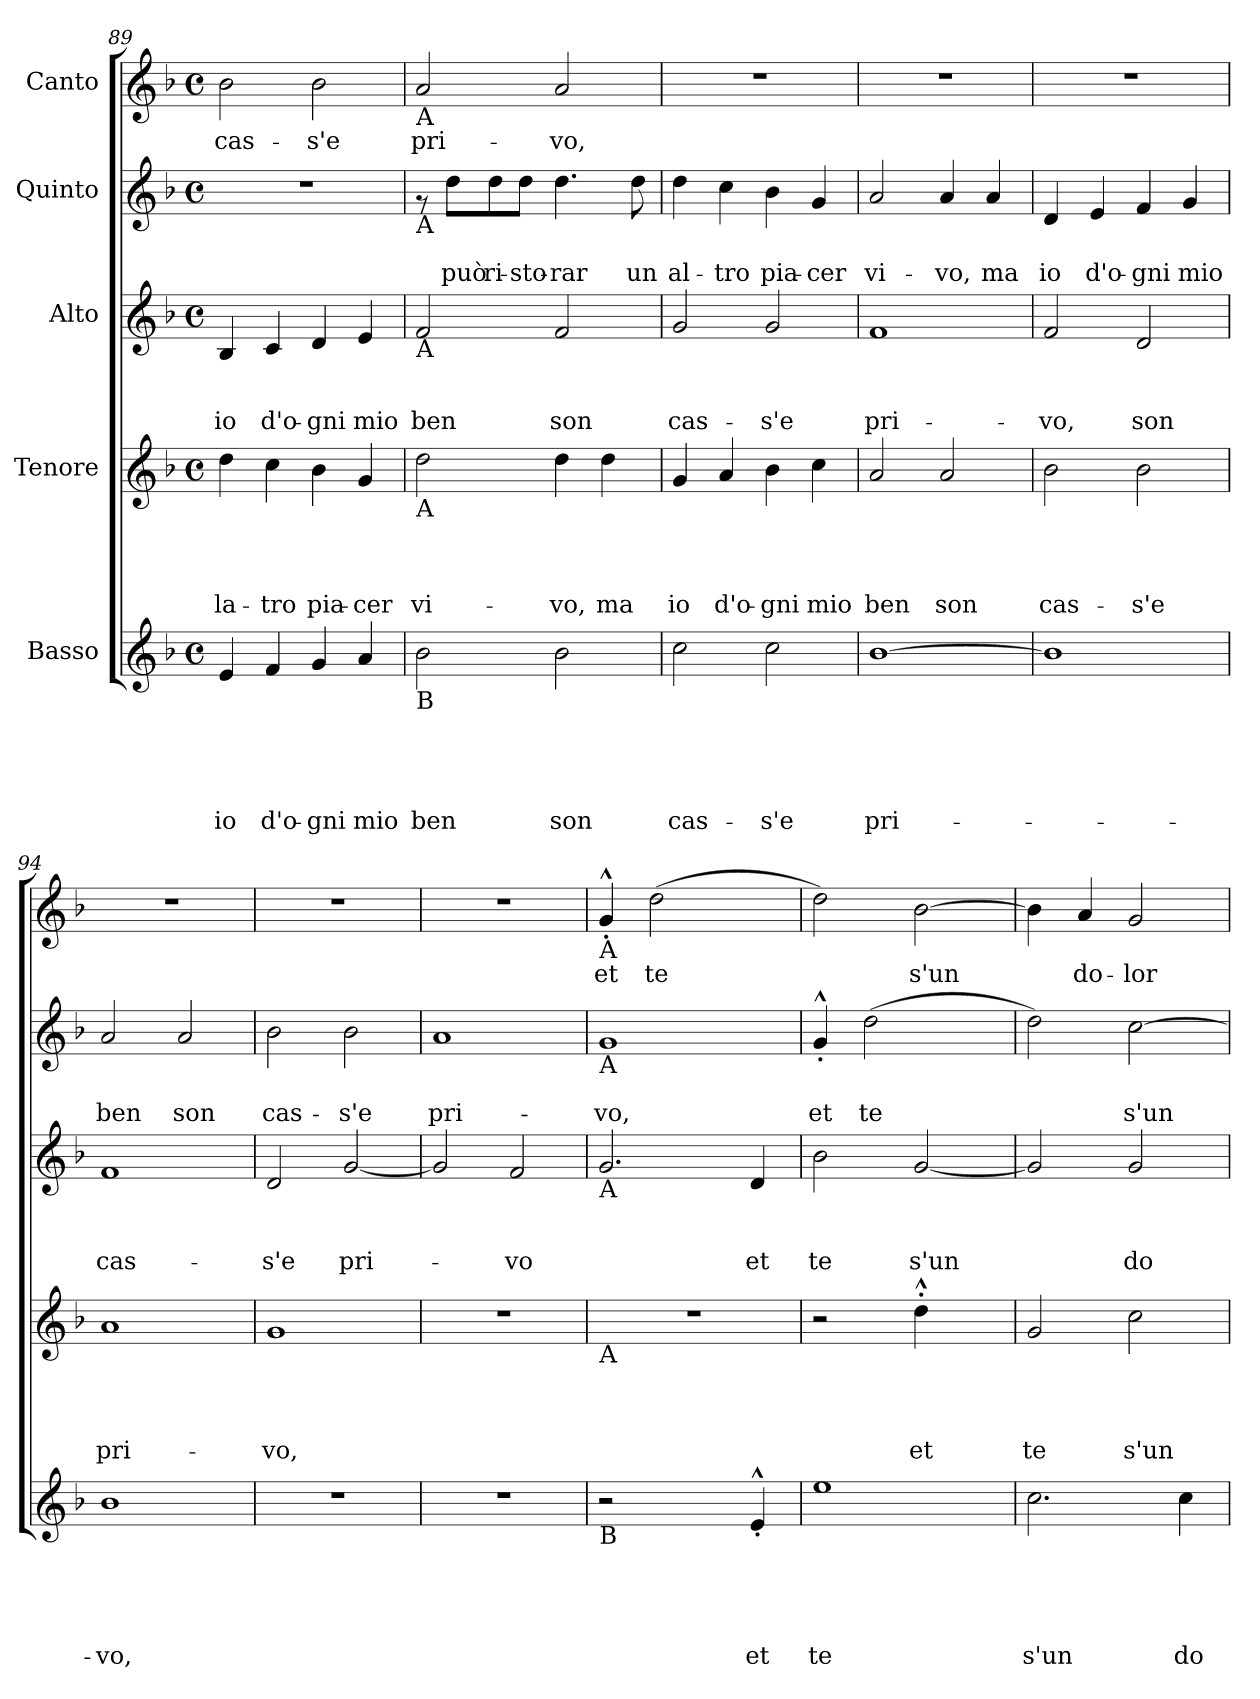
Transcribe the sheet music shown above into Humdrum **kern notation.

**kern	**text	**text	**text	**text	**text	**kern	**text	**text	**text	**text	**kern	**text	**text	**text	**kern	**text	**text	**kern	**text
*part5	*part5	*part5	*part5	*part5	*part5	*part4	*part4	*part4	*part4	*part4	*part3	*part3	*part3	*part3	*part2	*part2	*part2	*part1	*part1
*staff5	*staff5	*staff5	*staff5	*staff5	*staff5	*staff4	*staff4	*staff4	*staff4	*staff4	*staff3	*staff3	*staff3	*staff3	*staff2	*staff2	*staff2	*staff1	*staff1
*I"Basso	*	*	*	*	*	*I"Tenore	*	*	*	*	*I"Alto	*	*	*	*I"Quinto	*	*	*I"Canto	*
*clefG2	*	*	*	*	*	*clefG2	*	*	*	*	*clefG2	*	*	*	*clefG2	*	*	*clefG2	*
*k[b-]	*	*	*	*	*	*k[b-]	*	*	*	*	*k[b-]	*	*	*	*k[b-]	*	*	*k[b-]	*
*F:	*	*	*	*	*	*F:	*	*	*	*	*F:	*	*	*	*F:	*	*	*F:	*
*M4/4	*	*	*	*	*	*M4/4	*	*	*	*	*M4/4	*	*	*	*M4/4	*	*	*M4/4	*
*met(c)	*	*	*	*	*	*met(c)	*	*	*	*	*met(c)	*	*	*	*met(c)	*	*	*met(c)	*
=89	=89	=89	=89	=89	=89	=89	=89	=89	=89	=89	=89	=89	=89	=89	=89	=89	=89	=89	=89
!	!	!	!	!	!LO:LY:b	!	!	!	!	!LO:LY:b	!	!	!	!LO:LY:b	!	!	!	!	!LO:LY:b
4e/	.	.	.	.	io	4dd\	.	.	.	la-	4B-/	.	.	io	1r	.	.	2b-\	cas-
!	!	!	!	!	!LO:LY:b	!	!	!	!	!LO:LY:b	!	!	!	!LO:LY:b	!	!	!	!	!
4f/	.	.	.	.	d'o-	4cc\	.	.	.	-tro	4c/	.	.	d'o-	.	.	.	.	.
!	!	!	!	!	!LO:LY:b	!	!	!	!	!LO:LY:b	!	!	!	!LO:LY:b	!	!	!	!	!LO:LY:b
4g/	.	.	.	.	-gni	4b-\	.	.	.	pia-	4d/	.	.	-gni	.	.	.	2b-\	-s'e
!	!	!	!	!	!LO:LY:b	!	!	!	!	!LO:LY:b	!	!	!	!LO:LY:b	!	!	!	!	!
4a/	.	.	.	.	mio	4g/	.	.	.	-cer	4e/	.	.	mio	.	.	.	.	.
!!LO:LB:g=z
=90	=90	=90	=90	=90	=90	=90	=90	=90	=90	=90	=90	=90	=90	=90	=90	=90	=90	=90	=90
!	!	!	!	!	!	!	!	!	!	!	!	!	!	!	!	!	!	!LO:TX:b:t=A	!
!	!	!	!	!	!	!	!	!	!	!	!	!	!	!	!LO:TX:b:t=A	!	!	!	!
!	!	!	!	!	!	!	!	!	!	!	!LO:TX:b:t=A	!	!	!	!	!	!	!	!
!	!	!	!	!	!	!LO:TX:b:t=A	!	!	!	!	!	!	!	!	!	!	!	!	!
!LO:TX:b:t=B	!	!	!	!	!	!	!	!	!	!	!	!	!	!	!	!	!	!	!
!	!	!	!	!	!LO:LY:b	!	!	!	!	!LO:LY:b	!	!	!	!LO:LY:b	!	!	!	!	!LO:LY:b
2b-\	.	.	.	.	ben	2dd\	.	.	.	vi-	2f/	.	.	ben	8rf	.	.	2a/	pri-
!	!	!	!	!	!	!	!	!	!	!	!	!	!	!	!	!	!LO:LY:b	!	!
.	.	.	.	.	.	.	.	.	.	.	.	.	.	.	8dd\L	.	può	.	.
!	!	!	!	!	!	!	!	!	!	!	!	!	!	!	!	!	!LO:LY:b	!	!
.	.	.	.	.	.	.	.	.	.	.	.	.	.	.	8dd\	.	ri-	.	.
!	!	!	!	!	!	!	!	!	!	!	!	!	!	!	!	!	!LO:LY:b	!	!
.	.	.	.	.	.	.	.	.	.	.	.	.	.	.	8dd\J	.	-sto-	.	.
!	!	!	!	!	!LO:LY:b	!	!	!	!	!LO:LY:b	!	!	!	!LO:LY:b	!	!	!LO:LY:b	!	!LO:LY:b
2b-\	.	.	.	.	son	4dd\	.	.	.	-vo,	2f/	.	.	son	4.dd\	.	-rar	2a/	-vo,
!	!	!	!	!	!	!	!	!	!	!LO:LY:b	!	!	!	!	!	!	!	!	!
.	.	.	.	.	.	4dd\	.	.	.	ma	.	.	.	.	.	.	.	.	.
!	!	!	!	!	!	!	!	!	!	!	!	!	!	!	!	!	!LO:LY:b	!	!
.	.	.	.	.	.	.	.	.	.	.	.	.	.	.	8dd\	.	un	.	.
=91	=91	=91	=91	=91	=91	=91	=91	=91	=91	=91	=91	=91	=91	=91	=91	=91	=91	=91	=91
!	!	!	!	!	!LO:LY:b	!	!	!	!	!LO:LY:b	!	!	!	!LO:LY:b	!	!	!LO:LY:b	!	!
2cc\	.	.	.	.	cas-	4g/	.	.	.	io	2g/	.	.	cas-	4dd\	.	al-	1r	.
!	!	!	!	!	!	!	!	!	!	!LO:LY:b	!	!	!	!	!	!	!LO:LY:b	!	!
.	.	.	.	.	.	4a/	.	.	.	d'o-	.	.	.	.	4cc\	.	-tro	.	.
!	!	!	!	!	!LO:LY:b	!	!	!	!	!LO:LY:b	!	!	!	!LO:LY:b	!	!	!LO:LY:b	!	!
2cc\	.	.	.	.	-s'e	4b-\	.	.	.	-gni	2g/	.	.	-s'e	4b-\	.	pia-	.	.
!	!	!	!	!	!	!	!	!	!	!LO:LY:b	!	!	!	!	!	!	!LO:LY:b	!	!
.	.	.	.	.	.	4cc\	.	.	.	mio	.	.	.	.	4g/	.	-cer	.	.
=92	=92	=92	=92	=92	=92	=92	=92	=92	=92	=92	=92	=92	=92	=92	=92	=92	=92	=92	=92
!	!	!	!	!	!LO:LY:b	!	!	!	!	!LO:LY:b	!	!	!	!LO:LY:b	!	!	!LO:LY:b	!	!
[>1b-	.	.	.	.	pri-	2a/	.	.	.	ben	1f	.	.	pri-	2a/	.	vi-	1r	.
!	!	!	!	!	!	!	!	!	!	!LO:LY:b	!	!	!	!	!	!	!LO:LY:b	!	!
.	.	.	.	.	.	2a/	.	.	.	son	.	.	.	.	4a/	.	-vo,	.	.
!	!	!	!	!	!	!	!	!	!	!	!	!	!	!	!	!	!LO:LY:b	!	!
.	.	.	.	.	.	.	.	.	.	.	.	.	.	.	4a/	.	ma	.	.
=93	=93	=93	=93	=93	=93	=93	=93	=93	=93	=93	=93	=93	=93	=93	=93	=93	=93	=93	=93
!	!	!	!	!	!	!	!	!	!	!LO:LY:b	!	!	!	!LO:LY:b	!	!	!LO:LY:b	!	!
1b-]	.	.	.	.	.	2b-\	.	.	.	cas-	2f/	.	.	-vo,	4d/	.	io	1r	.
!	!	!	!	!	!	!	!	!	!	!	!	!	!	!	!	!	!LO:LY:b	!	!
.	.	.	.	.	.	.	.	.	.	.	.	.	.	.	4e/	.	d'o-	.	.
!	!	!	!	!	!	!	!	!	!	!LO:LY:b	!	!	!	!LO:LY:b	!	!	!LO:LY:b	!	!
.	.	.	.	.	.	2b-\	.	.	.	-s'e	2d/	.	.	son	4f/	.	-gni	.	.
!	!	!	!	!	!	!	!	!	!	!	!	!	!	!	!	!	!LO:LY:b	!	!
.	.	.	.	.	.	.	.	.	.	.	.	.	.	.	4g/	.	mio	.	.
=94	=94	=94	=94	=94	=94	=94	=94	=94	=94	=94	=94	=94	=94	=94	=94	=94	=94	=94	=94
!	!	!	!	!	!LO:LY:b	!	!	!	!	!LO:LY:b	!	!	!	!LO:LY:b	!	!	!LO:LY:b	!	!
1b-	.	.	.	.	-vo,	1a	.	.	.	pri-	1f	.	.	cas-	2a/	.	ben	1r	.
!	!	!	!	!	!	!	!	!	!	!	!	!	!	!	!	!	!LO:LY:b	!	!
.	.	.	.	.	.	.	.	.	.	.	.	.	.	.	2a/	.	son	.	.
=95	=95	=95	=95	=95	=95	=95	=95	=95	=95	=95	=95	=95	=95	=95	=95	=95	=95	=95	=95
!	!	!	!	!	!	!	!	!	!	!LO:LY:b	!	!	!	!LO:LY:b	!	!	!LO:LY:b	!	!
1r	.	.	.	.	.	1g	.	.	.	-vo,	2d/	.	.	-s'e	2b-\	.	cas-	1r	.
!	!	!	!	!	!	!	!	!	!	!	!	!	!	!LO:LY:b	!	!	!LO:LY:b	!	!
.	.	.	.	.	.	.	.	.	.	.	[<2g/	.	.	pri-	2b-\	.	-s'e	.	.
=96	=96	=96	=96	=96	=96	=96	=96	=96	=96	=96	=96	=96	=96	=96	=96	=96	=96	=96	=96
!	!	!	!	!	!	!	!	!	!	!	!	!	!	!	!	!	!LO:LY:b	!	!
1r	.	.	.	.	.	1r	.	.	.	.	2g/]	.	.	.	1a	.	pri-	1r	.
!	!	!	!	!	!	!	!	!	!	!	!	!	!	!LO:LY:b	!	!	!	!	!
.	.	.	.	.	.	.	.	.	.	.	2f/	.	.	-vo	.	.	.	.	.
!!LO:PB:g=z
=97	=97	=97	=97	=97	=97	=97	=97	=97	=97	=97	=97	=97	=97	=97	=97	=97	=97	=97	=97
!	!	!	!	!	!	!	!	!	!	!	!	!	!	!	!	!	!	!LO:TX:b:t=A	!
!	!	!	!	!	!	!	!	!	!	!	!	!	!	!	!LO:TX:b:t=A	!	!	!	!
!	!	!	!	!	!	!	!	!	!	!	!LO:TX:b:t=A	!	!	!	!	!	!	!	!
!	!	!	!	!	!	!LO:TX:b:t=A	!	!	!	!	!	!	!	!	!	!	!	!	!
!LO:TX:b:t=B	!	!	!	!	!	!	!	!	!	!	!	!	!	!	!	!	!	!	!
!	!	!	!	!	!	!	!	!	!	!	!	!	!	!	!	!	!LO:LY:b	!	!LO:LY:b
2r	.	.	.	.	.	1r	.	.	.	.	2.g/	.	.	.	1g	.	-vo,	4g^^<'</	et
!	!	!	!	!	!	!	!	!	!	!	!	!	!	!	!	!	!	!	!LO:LY:b
.	.	.	.	.	.	.	.	.	.	.	.	.	.	.	.	.	.	(>2dd\	te
4ryy	.	.	.	.	.	.	.	.	.	.	.	.	.	.	.	.	.	.	.
!	!	!	!	!	!LO:LY:b	!	!	!	!	!	!	!	!	!LO:LY:b	!	!	!	!	!
4e^^<'</	.	.	.	.	et	.	.	.	.	.	4d/	.	.	et	.	.	.	4ryy	.
=98	=98	=98	=98	=98	=98	=98	=98	=98	=98	=98	=98	=98	=98	=98	=98	=98	=98	=98	=98
!	!	!	!	!	!LO:LY:b	!	!	!	!	!	!	!	!	!LO:LY:b	!	!	!LO:LY:b	!	!
1ee	.	.	.	.	te	2r	.	.	.	.	2b-\	.	.	te	4g^^<'</	.	et	2dd\)	.
!	!	!	!	!	!	!	!	!	!	!	!	!	!	!	!	!	!LO:LY:b	!	!
.	.	.	.	.	.	.	.	.	.	.	.	.	.	.	(>2dd\	.	te	.	.
!	!	!	!	!	!	!	!	!	!	!LO:LY:b	!	!	!	!LO:LY:b	!	!	!	!	!LO:LY:b
.	.	.	.	.	.	4dd^^>'>\	.	.	.	et	[<2g/	.	.	s'un	.	.	.	[>2b-\	s'un
.	.	.	.	.	.	4ryy	.	.	.	.	.	.	.	.	4ryy	.	.	.	.
=99	=99	=99	=99	=99	=99	=99	=99	=99	=99	=99	=99	=99	=99	=99	=99	=99	=99	=99	=99
!	!	!	!	!	!LO:LY:b	!	!	!	!	!LO:LY:b	!	!	!	!	!	!	!	!	!
2.cc\	.	.	.	.	s'un	2g/	.	.	.	te	2g/]	.	.	.	2dd\)	.	.	4b-\]	.
!	!	!	!	!	!	!	!	!	!	!	!	!	!	!	!	!	!	!	!LO:LY:b
.	.	.	.	.	.	.	.	.	.	.	.	.	.	.	.	.	.	4a/	do-
!	!	!	!	!	!	!	!	!	!	!LO:LY:b	!	!	!	!LO:LY:b	!	!	!LO:LY:b	!	!LO:LY:b
.	.	.	.	.	.	2cc\	.	.	.	s'un	2g/	.	.	do-	[>2cc\	.	s'un	2g/	-lor
!	!	!	!	!	!LO:LY:b	!	!	!	!	!	!	!	!	!	!	!	!	!	!
4cc\	.	.	.	.	do-	.	.	.	.	.	.	.	.	.	.	.	.	.	.
=	=	=	=	=	=	=	=	=	=	=	=	=	=	=	=	=	=	=	=
*-	*-	*-	*-	*-	*-	*-	*-	*-	*-	*-	*-	*-	*-	*-	*-	*-	*-	*-	*-
